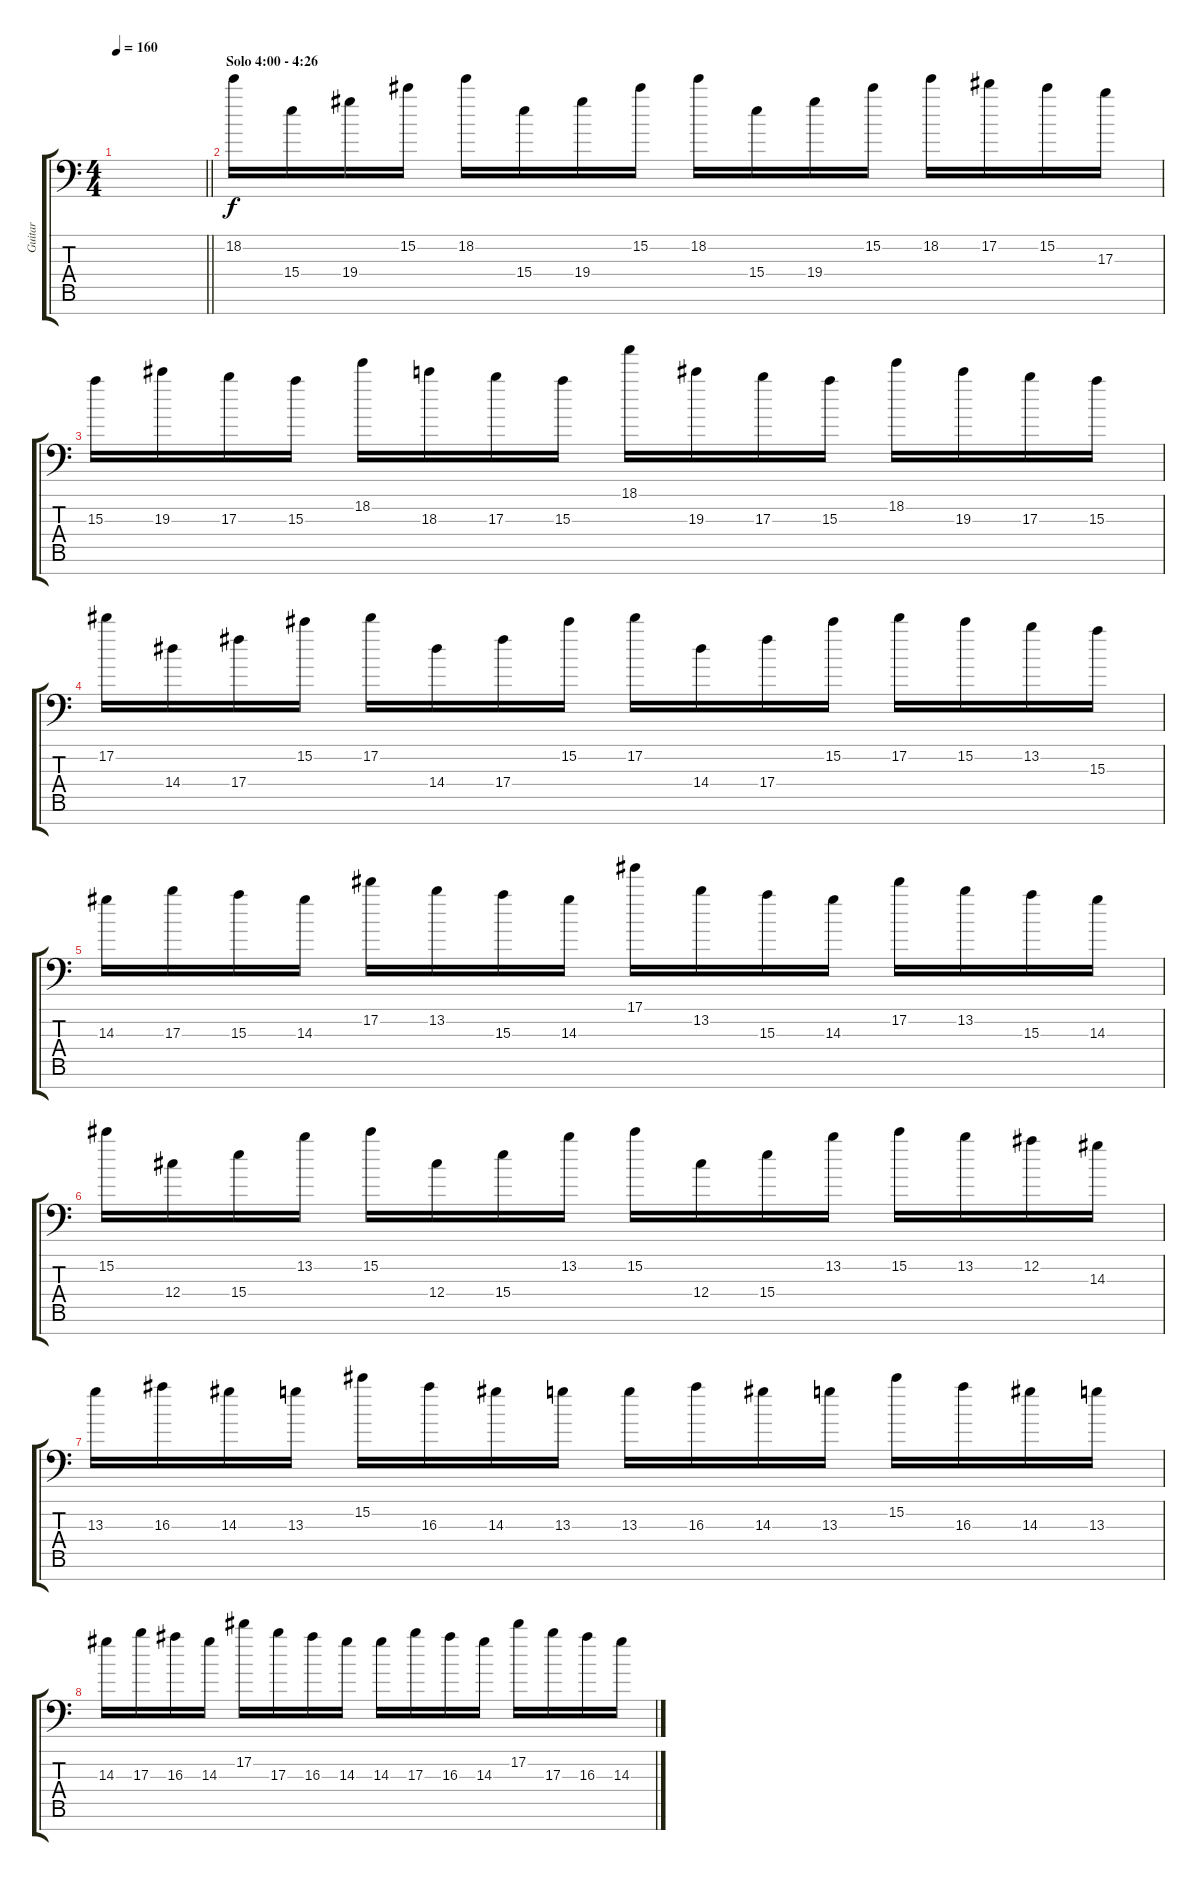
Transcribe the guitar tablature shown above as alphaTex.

\track ("Guitar" "Guitar") {instrument distortionguitar}
\staff {score tabs}
\tuning (Eb4 Bb3 Gb3 Db3 Ab2 Eb2 Bb1) {hide}
\ts (4 4)
\tempo 160
\clef f4
\barLineRight lightlight
\ks c
|
\section ("" "Solo 4:00 - 4:26")
18.2.16 15.4.16 19.4.16 15.2.16 18.2.16 15.4.16 19.4.16 15.2.16 18.2.16 15.4.16 19.4.16 15.2.16 18.2.16 17.2.16 15.2.16 17.3.16 |
15.3.16 19.3.16 17.3.16 15.3.16 18.2.16 18.3.16 17.3.16 15.3.16 18.1.16 19.3.16 17.3.16 15.3.16 18.2.16 19.3.16 17.3.16 15.3.16 |
17.2.16 14.4.16 17.4.16 15.2.16 17.2.16 14.4.16 17.4.16 15.2.16 17.2.16 14.4.16 17.4.16 15.2.16 17.2.16 15.2.16 13.2.16 15.3.16 |
14.3.16 17.3.16 15.3.16 14.3.16 17.2.16 13.2.16 15.3.16 14.3.16 17.1.16 13.2.16 15.3.16 14.3.16 17.2.16 13.2.16 15.3.16 14.3.16 |
15.2.16 12.4.16 15.4.16 13.2.16 15.2.16 12.4.16 15.4.16 13.2.16 15.2.16 12.4.16 15.4.16 13.2.16 15.2.16 13.2.16 12.2.16 14.3.16 |
13.3.16 16.3.16 14.3.16 13.3.16 15.2.16 16.3.16 14.3.16 13.3.16 13.3.16 16.3.16 14.3.16 13.3.16 15.2.16 16.3.16 14.3.16 13.3.16 |
14.3.16 17.3.16 16.3.16 14.3.16 17.2.16 17.3.16 16.3.16 14.3.16 14.3.16 17.3.16 16.3.16 14.3.16 17.2.16 17.3.16 16.3.16 14.3.16
